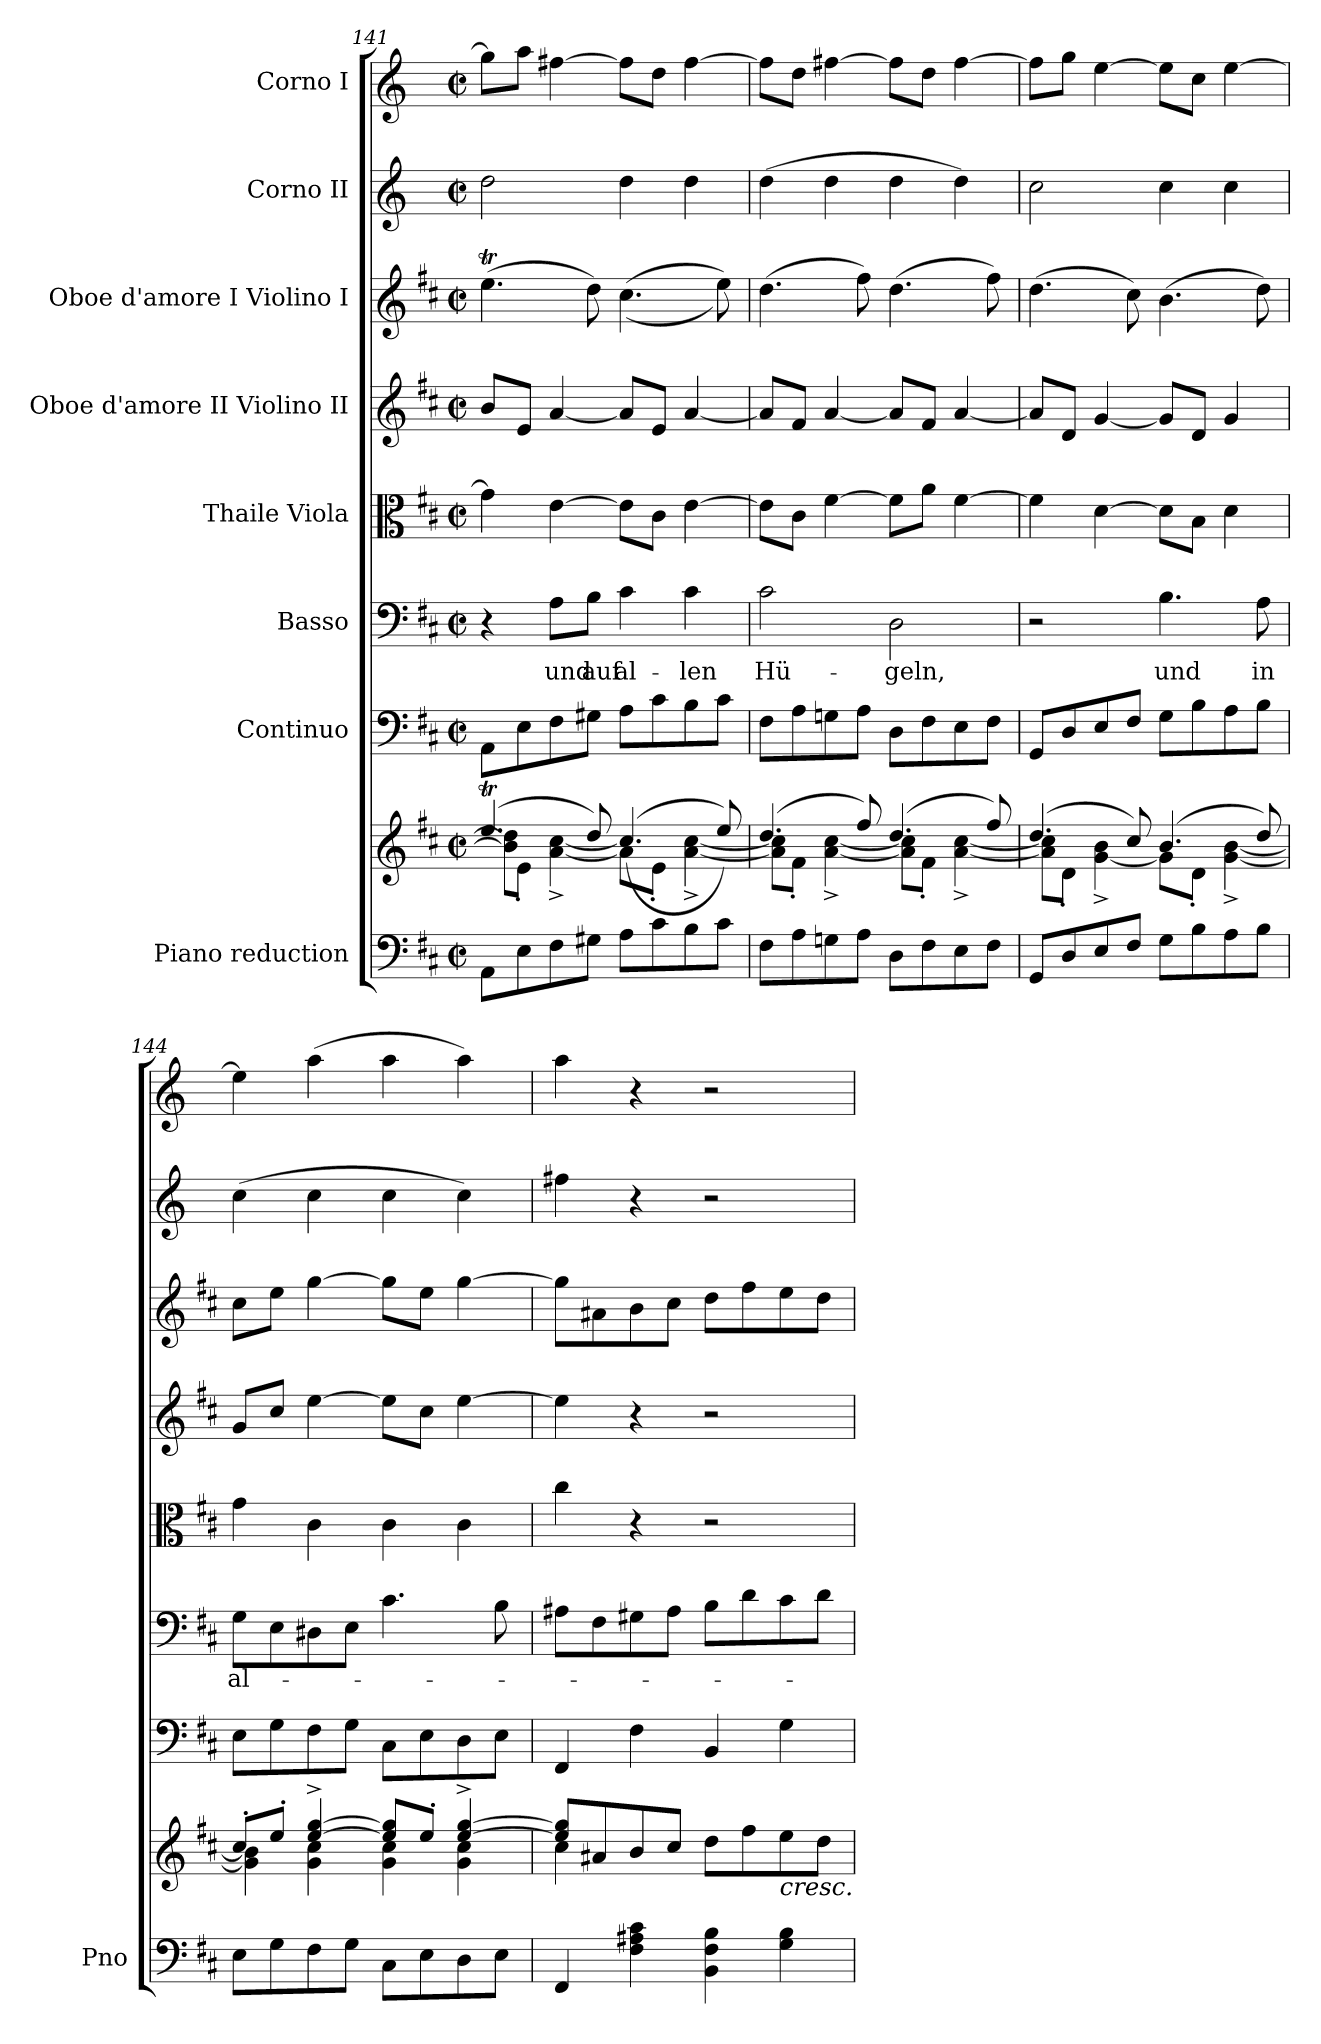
**kern	**kern	**kern	**kern	**text	**kern	**kern	**kern	**kern	**kern
*part8	*part8	*part7	*part6	*part6	*part5	*part4	*part3	*part2	*part1
*staff9	*staff8	*staff7	*staff6	*staff6	*staff5	*staff4	*staff3	*staff2	*staff1
*I"Piano reduction	*	*I"Continuo	*I"Basso	*	*I"Thaile Viola	*I"Oboe d'amore II Violino II	*I"Oboe d'amore I Violino I	*I"Corno II	*I"Corno I
*I'Pno	*	*	*	*	*	*	*	*	*
*clefF4	*clefG2	*clefF4	*clefF4	*	*clefC3	*clefG2	*clefG2	*clefG2	*clefG2
*	*	*	*	*	*	*	*	*ITrd3c5	*ITrd3c5
*k[f#c#]	*k[f#c#]	*k[f#c#]	*k[f#c#]	*	*k[f#c#]	*k[f#c#]	*k[f#c#]	*k[f#]	*k[f#]
*M2/2	*M2/2	*M2/2	*M2/2	*	*M2/2	*M2/2	*M2/2	*M2/2	*M2/2
*met(c|)	*met(c|)	*met(c|)	*met(c|)	*	*met(c|)	*met(c|)	*met(c|)	*met(c|)	*met(c|)
=141	=141	=141	=141	=141	=141	=141	=141	=141	=141
*	*^	*	*	*	*	*	*	*	*
8AA\L	(>4.eeT/	8b\] 8dd\]L	8AA\L	4r	.	4g\]	8b/L	(>4.eeT\	2a\	8dd\L]
8E\	.	8e'\J	8E\	.	.	.	8e/J	.	.	8ee\J
!	!	!	!	!	!LO:LY:b	!	!	!	!	!
8F#\	.	[4a\^ [4cc#\^	8F#\	8A\L	und	[4e\	[4a/	.	.	[4cc#X\
!	!	!	!	!	!LO:LY:b	!	!	!	!	!
8G#X\J	8dd/)	.	8G#X\J	8B\J	auf	.	.	8dd\)	.	.
!	!	!	!	!	!LO:LY:b	!	!	!	!	!
8A\L	(>(>4.cc#/]	8a\L]	8A\L	4c#\	al-	8e\L]	8a/L]	(>(>4.cc#\	4a\	8cc#\L]
8c#\	.	8e'\J	8c#\	.	.	8c#\J	8e/J	.	.	8a\J
!	!	!	!	!	!LO:LY:b	!	!	!	!	!
8B\	.	[4a\^ [4cc#\^	8B\	4c#\	-len	[4e\	[4a/	.	4a\	[4cc#\
8c#\J	8ee/))	.	8c#\J	.	.	.	.	8ee\))	.	.
=142	=142	=142	=142	=142	=142	=142	=142	=142	=142	=142
!	!	!	!	!	!LO:LY:b	!	!	!	!	!
8F#\L	(>4.dd/	8a\] 8cc#\]L	8F#\L	2c#\	Hü-	8e\L]	8a/L]	(>4.dd\	(>4a\	8cc#\L]
8A\	.	8f#'\J	8A\	.	.	8c#\J	8f#/J	.	.	8a\J
8Gn\	.	[4a\^ [4cc#\^	8Gn\	.	.	[4f#\	[4a/	.	4a\	[4cc#X\
8A\J	8ff#/)	.	8A\J	.	.	.	.	8ff#\)	.	.
!	!	!	!	!	!LO:LY:b	!	!	!	!	!
8D\L	(>4.dd/	8a\] 8cc#\]L	8D\L	2D\	-geln,	8f#\L]	8a/L]	(>4.dd\	4a\	8cc#\L]
8F#\	.	8f#'\J	8F#\	.	.	8a\J	8f#/J	.	.	8a\J
8E\	.	[4a\^ [4cc#\^	8E\	.	.	[4f#\	[4a/	.	4a\)	[4cc#\
8F#\J	8ff#/)	.	8F#\J	.	.	.	.	8ff#\)	.	.
=143	=143	=143	=143	=143	=143	=143	=143	=143	=143	=143
8GG/L	(>4.dd/	8a\] 8cc#\]L	8GG/L	2r	.	4f#\]	8a/L]	(>4.dd\	2g\	8cc#\L]
8D/	.	8d'\J	8D/	.	.	.	8d/J	.	.	8dd\J
8E/	.	[4g\^ 4b\^	8E/	.	.	[4d\	[4g/	.	.	[4b\
8F#/J	8cc#/)	.	8F#/J	.	.	.	.	8cc#\)	.	.
!	!	!	!	!	!LO:LY:b	!	!	!	!	!
8G\L	(>4.b/	8g\L]	8G\L	4.B\	und	8d\L]	8g/L]	(>4.b\	4g\	8b\L]
8B\	.	8d'\J	8B\	.	.	8B\J	8d/J	.	.	8g\J
8A\	.	[4g\^ [4b\^	8A\	.	.	4d\	4g/	.	4g\	[4b\
!	!	!	!	!	!LO:LY:b	!	!	!	!	!
8B\J	8dd/)	.	8B\J	8A\	in	.	.	8dd\)	.	.
=144	=144	=144	=144	=144	=144	=144	=144	=144	=144	=144
!	!	!	!	!	!LO:LY:b	!	!	!	!	!
8E\L	8cc#'/L	4g\] 4b\]	8E\L	8G\L	al-	4g\	8g/L	8cc#\L	(>4g\	4b\]
8G\	8ee'/J	.	8G\	8E\	.	.	8cc#/J	8ee\J	.	.
8F#\	[4ee/^ [4gg/^	4g\ 4cc#\	8F#\	8D#X\	.	4c#\	[4ee\	[4gg\	4g\	(>4ee\
8G\J	.	.	8G\J	8E\J	.	.	.	.	.	.
8C#\L	8ee/] 8gg/]L	4g\ 4cc#\	8C#\L	4.c#\	.	4c#\	8ee\L]	8gg\L]	4g\	4ee\
8E\	8ee'/J	.	8E\	.	.	.	8cc#\J	8ee\J	.	.
8D\	[4ee/^ [4gg/^	4g\ 4cc#\	8D\	.	.	4c#\	[4ee\	[4gg\	4g\)	4ee\)
8E\J	.	.	8E\J	8B\	.	.	.	.	.	.
!!LO:PB:g=z
=145	=145	=145	=145	=145	=145	=145	=145	=145	=145	=145
4FF#/	8ee/] 8gg/]L	4cc#\	4FF#/	8A#X\L	.	4cc#\	4ee\]	8gg\L]	4cc#X\	4ee\
.	8a#X/	.	.	8F#\	.	.	.	8a#X\	.	.
4F#\ 4A#X\ 4c#\	8b/	4ryy	4F#\	8G#X\	.	4r	4r	8b\	4r	4r
.	8cc#/J	.	.	8A#\J	.	.	.	8cc#\J	.	.
4BB\ 4F#\ 4B\	8dd\L	2ryy	4BB/	8B\L	.	2r	2r	8dd\L	2r	2r
.	8ff#\	.	.	8d\	.	.	.	8ff#\	.	.
!	!LO:TX:b:i:t=cresc.	!	!	!	!	!	!	!	!	!
4G\ 4B\	8ee\	.	4G\	8c#\	.	.	.	8ee\	.	.
.	8dd\J	.	.	8d\J	.	.	.	8dd\J	.	.
*	*v	*v	*	*	*	*	*	*	*	*
=	=	=	=	=	=	=	=	=	=
*-	*-	*-	*-	*-	*-	*-	*-	*-	*-
